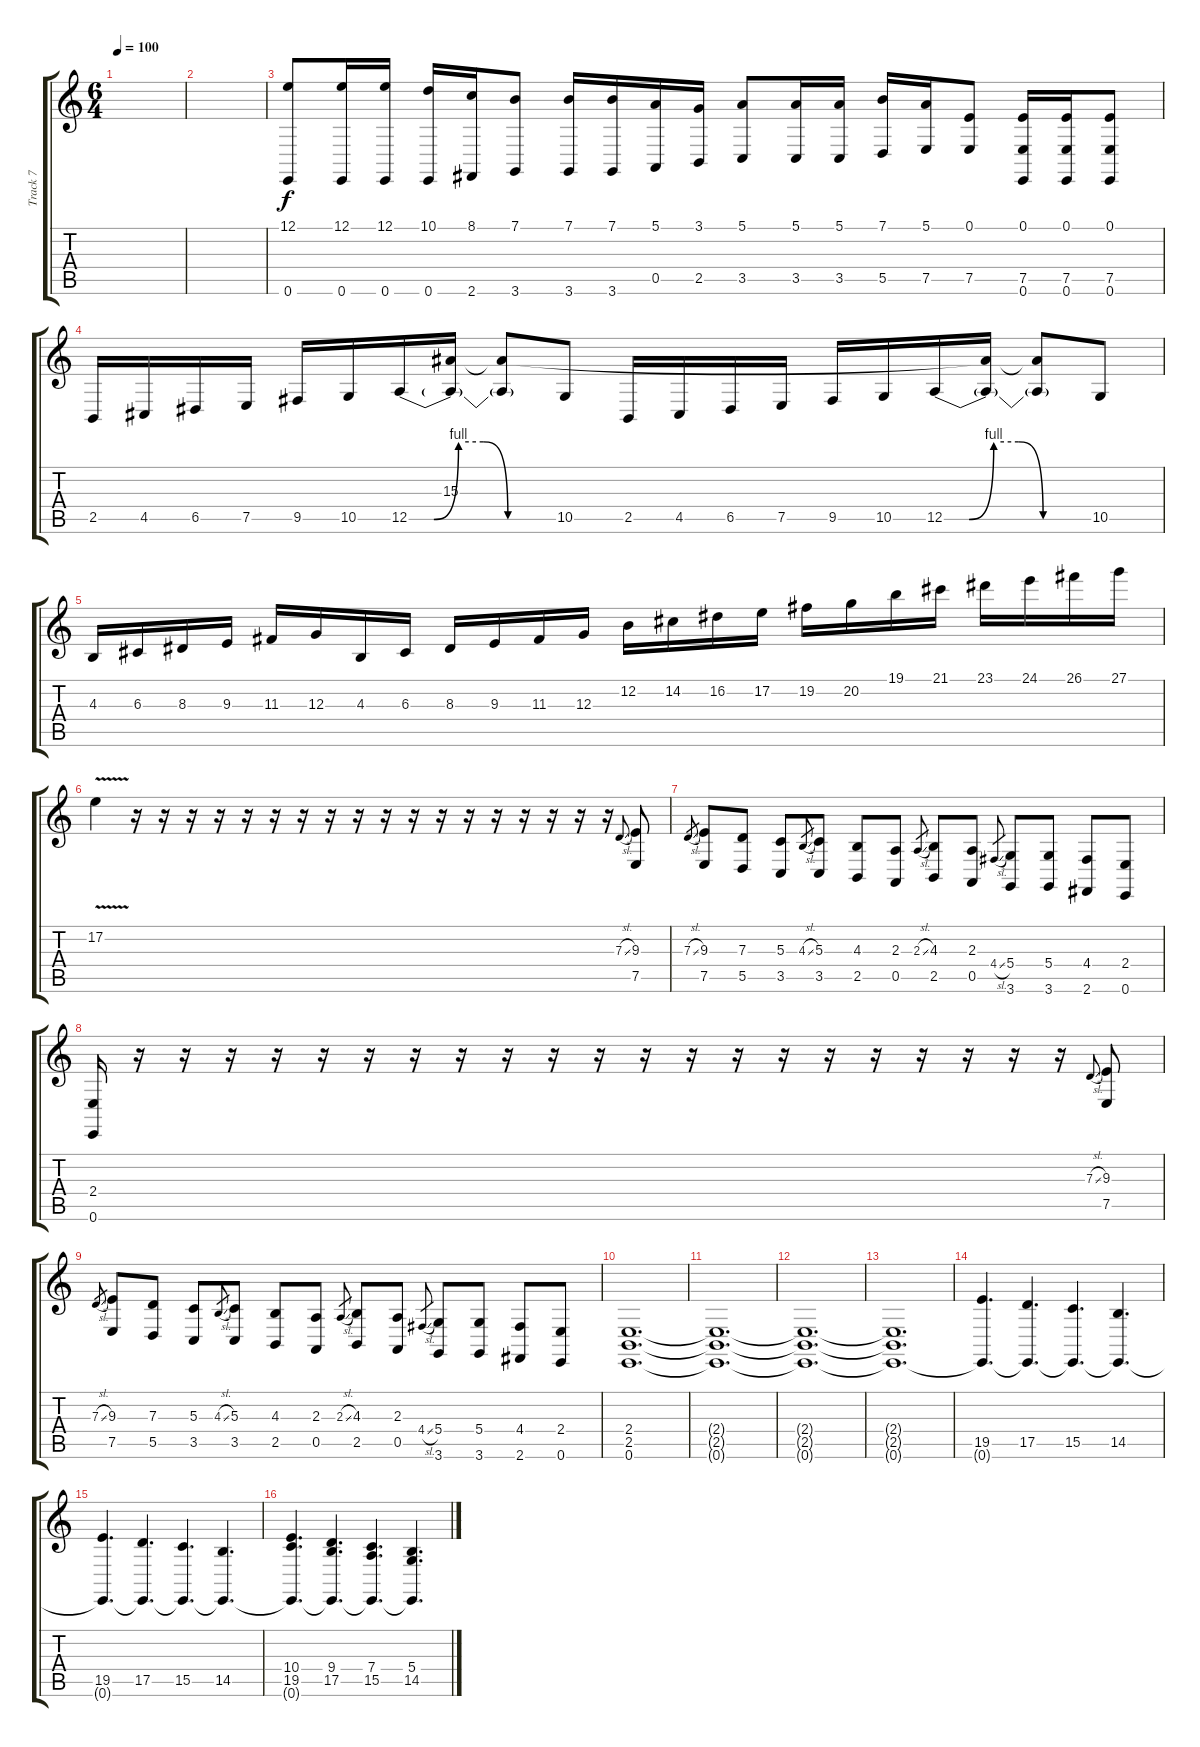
\track ("Track 7" "Track 7") {instrument stringensemble1}
\staff {score tabs}
\tuning (E4 B3 G3 D3 A2 E2) {hide}
\ts (6 4)
\tempo 100
\clef g2
\ks c
|
|
(12.1 0.6).8 (12.1 0.6).16 (12.1 0.6).16 (10.1 0.6).16 (8.1 2.6).16 (7.1 3.6).8 (7.1 3.6).16 (7.1 3.6).16 (5.1 0.5).16 (3.1 2.5).16 (5.1 3.5).8 (5.1 3.5).16 (5.1 3.5).16 (7.1 5.5).16 (5.1 7.5).16 (0.1 7.5).8 (0.1 7.5 0.6).16 (0.1 7.5 0.6).16 (0.1 7.5 0.6).8 |
2.5.16 4.5.16 6.5.16 7.5.16 9.5.16 10.5.16 12.5{be (custom 0 0 10 0 20 4 30 4 40 0 60 0)}.16 (15.3 12.5{t}).16 (15.3{t} 12.5{t}).8 10.5.8 2.5.16 4.5.16 6.5.16 7.5.16 9.5.16 10.5.16 12.5{be (custom 0 0 10 0 20 4 30 4 40 0 60 0)}.16 (15.3{t} 12.5{t}).16 (15.3{t} 12.5{t}).8 10.5.8 |
4.3.16 6.3.16 8.3.16 9.3.16 11.3.16 12.3.16 4.3.16 6.3.16 8.3.16 9.3.16 11.3.16 12.3.16 12.2.16 14.2.16 16.2.16 17.2.16 19.2.16 20.2.16 19.1.16 21.1.16 23.1.16 24.1.16 26.1.16 27.1.16 |
17.2{v}.4 r.16 r.16 r.16 r.16 r.16 r.16 r.16 r.16 r.16 r.16 r.16 r.16 r.16 r.16 r.16 r.16 r.16 r.16 7.3{sl}.8{gr onbeat} (9.3 7.5).8 |
7.3{sl}.8{gr} (9.3 7.5).8 (7.3 5.5).8 (5.3 3.5).8 4.3{sl}.8{gr} (5.3 3.5).8 (4.3 2.5).8 (2.3 0.5).8 2.3{sl}.8{gr} (4.3 2.5).8 (2.3 0.5).8 4.4{sl}.8{gr} (5.4 3.6).8 (5.4 3.6).8 (4.4 2.6).8 (2.4 0.6).8 |
(2.4 0.6).16 r.16 r.16 r.16 r.16 r.16 r.16 r.16 r.16 r.16 r.16 r.16 r.16 r.16 r.16 r.16 r.16 r.16 r.16 r.16 r.16 r.16 7.3{sl}.8{gr onbeat} (9.3 7.5).8 |
7.3{sl}.8{gr} (9.3 7.5).8 (7.3 5.5).8 (5.3 3.5).8 4.3{sl}.8{gr} (5.3 3.5).8 (4.3 2.5).8 (2.3 0.5).8 2.3{sl}.8{gr} (4.3 2.5).8 (2.3 0.5).8 4.4{sl}.8{gr} (5.4 3.6).8 (5.4 3.6).8 (4.4 2.6).8 (2.4 0.6).8 |
(2.4 2.5 0.6).1{d volume 6} |
(2.4{t} 2.5{t} 0.6{t}).1{d} |
(2.4{t} 2.5{t} 0.6{t}).1{d} |
(2.4{t} 2.5{t} 0.6{t}).1{d} |
(19.5 0.6{t}).4{d volume 8} (17.5 0.6{t}).4{d} (15.5 0.6{t}).4{d} (14.5 0.6{t}).4{d} |
(19.5 0.6{t}).4{d} (17.5 0.6{t}).4{d} (15.5 0.6{t}).4{d} (14.5 0.6{t}).4{d} |
(10.4 19.5 0.6{t}).4{d} (9.4 17.5 0.6{t}).4{d} (7.4 15.5 0.6{t}).4{d} (5.4 14.5 0.6{t}).4{d}
